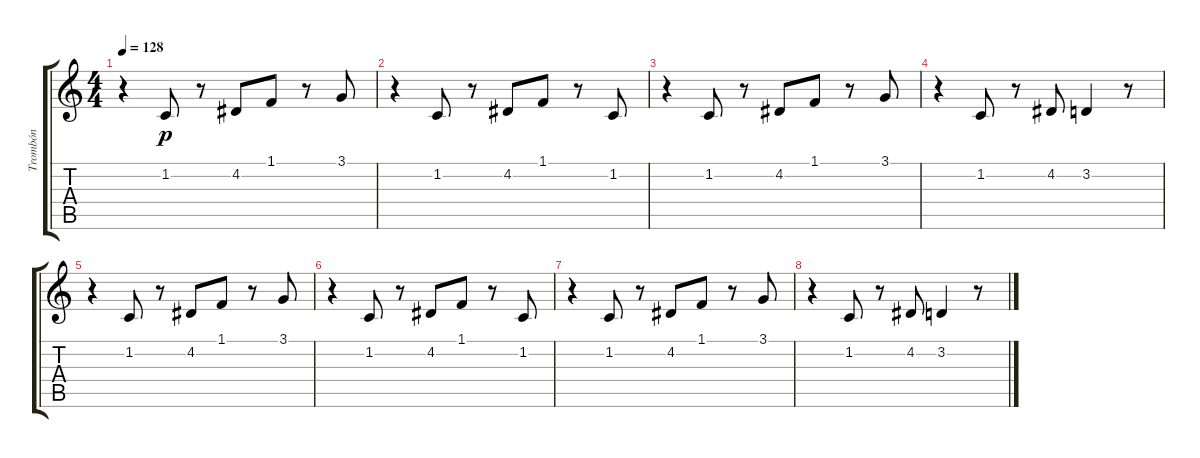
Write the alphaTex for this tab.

\track ("Trombón" "Trombón") {instrument trombone}
\staff {score tabs}
\tuning (E4 B3 G3 D3 A2 E2) {hide}
\ts (4 4)
\tempo 128
\clef g2
\ks c
r.4{dy p} 1.2.8 r.8 4.2.8 1.1.8 r.8 3.1.8 |
r.4 1.2.8 r.8 4.2.8 1.1.8 r.8 1.2.8 |
r.4 1.2.8 r.8 4.2.8 1.1.8 r.8 3.1.8 |
r.4 1.2.8 r.8 4.2.8 3.2.4 r.8 |
r.4 1.2.8 r.8 4.2.8 1.1.8 r.8 3.1.8 |
r.4 1.2.8 r.8 4.2.8 1.1.8 r.8 1.2.8 |
r.4 1.2.8 r.8 4.2.8 1.1.8 r.8 3.1.8 |
r.4 1.2.8 r.8 4.2.8 3.2.4 r.8
